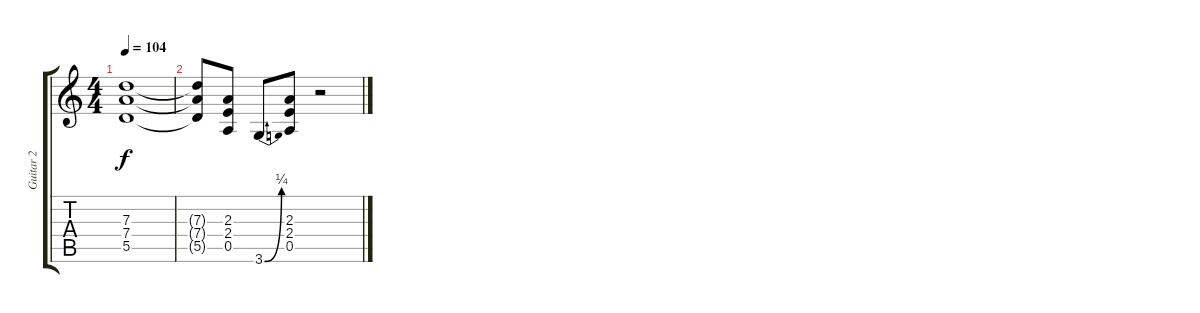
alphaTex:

\track ("Guitar 2" "Guitar 2") {instrument overdrivenguitar}
\staff {score tabs}
\tuning (E4 B3 G3 D3 A2 E2) {hide}
\ts (4 4)
\tempo 104
\clef g2
\ks c
(7.3{t} 7.4{t} 5.5{t}).1{dy f} |
(7.3{t} 7.4{t} 5.5{t}).8 (2.3 2.4 0.5).8 3.6{be (bend 0 0 60 1)}.8 (2.3 2.4 0.5).8 r.2
